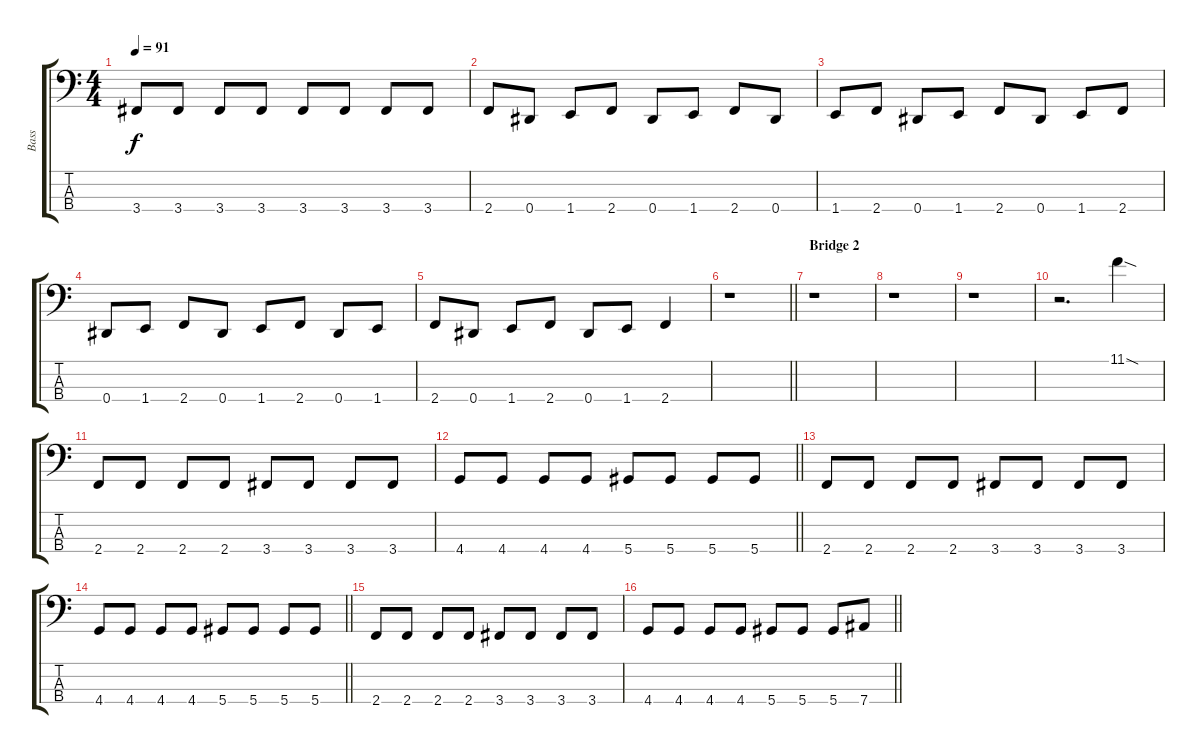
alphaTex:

\track ("Bass" "Bass") {instrument electricbassfinger}
\staff {score tabs}
\tuning (Gb2 Db2 Ab1 Eb1) {hide}
\ts (4 4)
\tempo 91
\clef f4
\ks c
3.4.8{dy f} 3.4.8 3.4.8 3.4.8 3.4.8 3.4.8 3.4.8 3.4.8 |
2.4.8 0.4.8 1.4.8 2.4.8 0.4.8 1.4.8 2.4.8 0.4.8 |
1.4.8 2.4.8 0.4.8 1.4.8 2.4.8 0.4.8 1.4.8 2.4.8 |
0.4.8 1.4.8 2.4.8 0.4.8 1.4.8 2.4.8 0.4.8 1.4.8 |
2.4.8 0.4.8 1.4.8 2.4.8 0.4.8 1.4.8 2.4.4 |
\barLineRight lightlight
r.1 |
\section ("" "Bridge 2")
r.1 |
r.1 |
r.1 |
r.2{d} 11.1{sod}.4 |
2.4.8 2.4.8 2.4.8 2.4.8 3.4.8 3.4.8 3.4.8 3.4.8 |
\barLineRight lightlight
4.4.8 4.4.8 4.4.8 4.4.8 5.4.8 5.4.8 5.4.8 5.4.8 |
2.4.8 2.4.8 2.4.8 2.4.8 3.4.8 3.4.8 3.4.8 3.4.8 |
\barLineRight lightlight
4.4.8 4.4.8 4.4.8 4.4.8 5.4.8 5.4.8 5.4.8 5.4.8 |
2.4.8 2.4.8 2.4.8 2.4.8 3.4.8 3.4.8 3.4.8 3.4.8 |
\barLineRight lightlight
4.4.8 4.4.8 4.4.8 4.4.8 5.4.8 5.4.8 5.4.8 7.4.8
